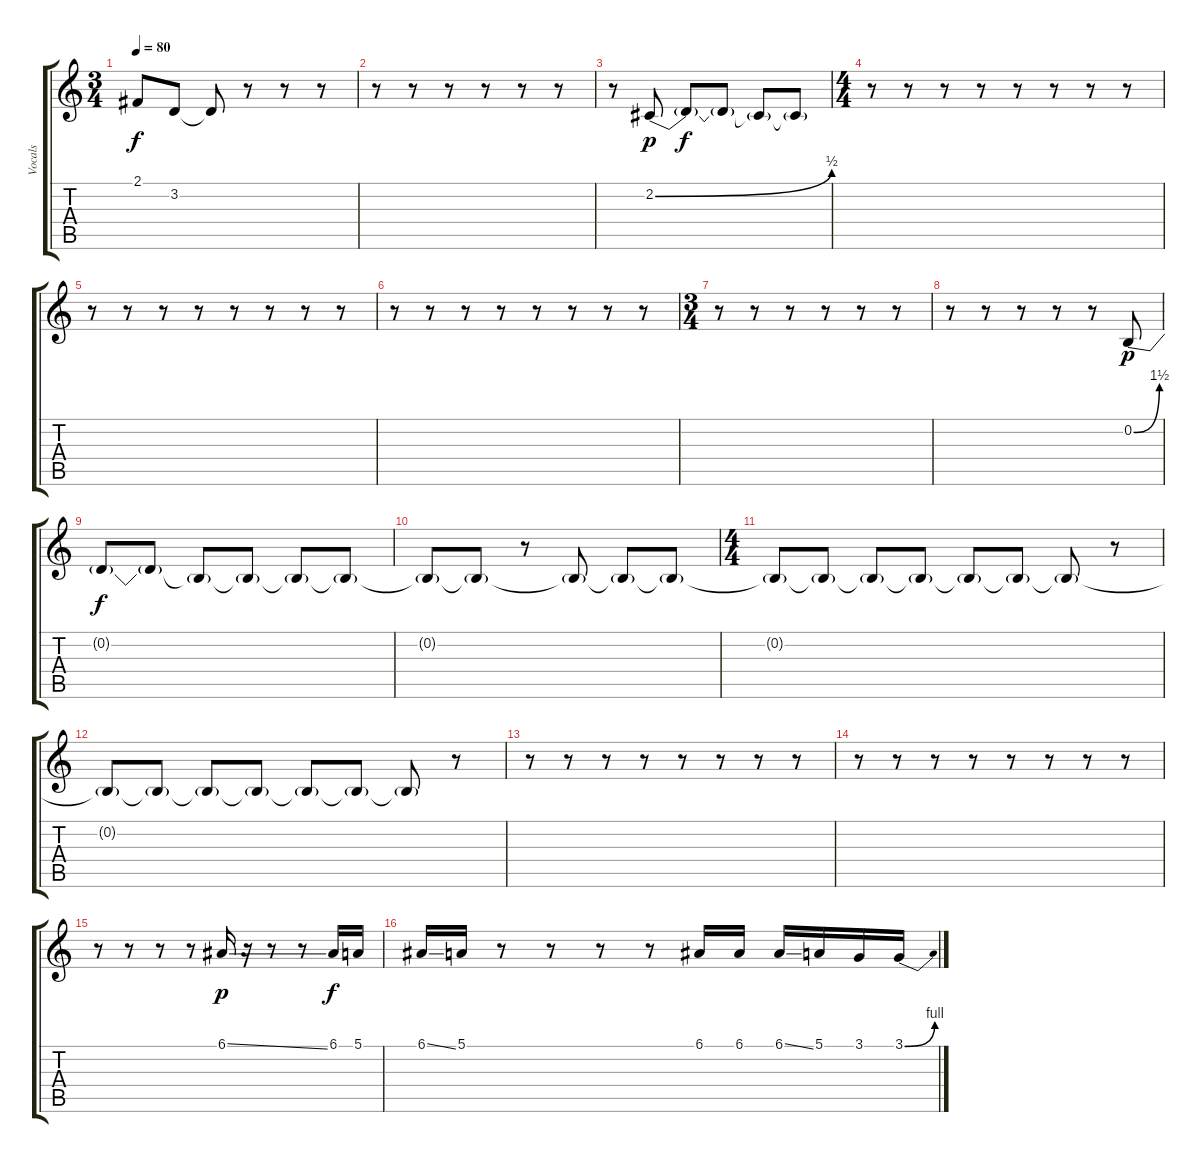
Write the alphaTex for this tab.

\track ("Vocals" "Vocals") {instrument tenorsax}
\staff {score tabs}
\tuning (E4 B3 G3 D3 A2 E2) {hide}
\ts (3 4)
\tempo 80
\clef g2
\ks c
2.1.8{dy f} 3.2.8 3.2{t}.8 r.8 r.8 r.8 |
r.8 r.8 r.8 r.8 r.8 r.8 |
r.8 2.2{be (bend 0 0 60 2)}.8{dy p} 2.2{t}.8{dy f} 2.2{t}.8 2.2{t}.8 2.2{t}.8 |
\ts (4 4)
r.8 r.8 r.8 r.8 r.8 r.8 r.8 r.8 |
r.8 r.8 r.8 r.8 r.8 r.8 r.8 r.8 |
r.8 r.8 r.8 r.8 r.8 r.8 r.8 r.8 |
\ts (3 4)
r.8 r.8 r.8 r.8 r.8 r.8 |
r.8 r.8 r.8 r.8 r.8 0.2{be (bend 0 0 60 6)}.8{dy p} |
0.2{t}.8{dy f} 0.2{t}.8 0.2{t}.8 0.2{t}.8 0.2{t}.8 0.2{t}.8 |
0.2{t}.8 0.2{t}.8 r.8 0.2{t}.8 0.2{t}.8 0.2{t}.8 |
\ts (4 4)
0.2{t}.8 0.2{t}.8 0.2{t}.8 0.2{t}.8 0.2{t}.8 0.2{t}.8 0.2{t}.8 r.8 |
0.2{t}.8 0.2{t}.8 0.2{t}.8 0.2{t}.8 0.2{t}.8 0.2{t}.8 0.2{t}.8 r.8 |
r.8 r.8 r.8 r.8 r.8 r.8 r.8 r.8 |
r.8 r.8 r.8 r.8 r.8 r.8 r.8 r.8 |
r.8 r.8 r.8 r.8 6.1{ss}.16{dy p} r.16 r.8 r.8 6.1.16{dy f} 5.1.16 |
6.1{ss}.16 5.1.16 r.8 r.8 r.8 r.8 6.1.16 6.1.16 6.1{ss}.16 5.1.16 3.1.16 3.1{be (bend 0 0 60 4)}.16
